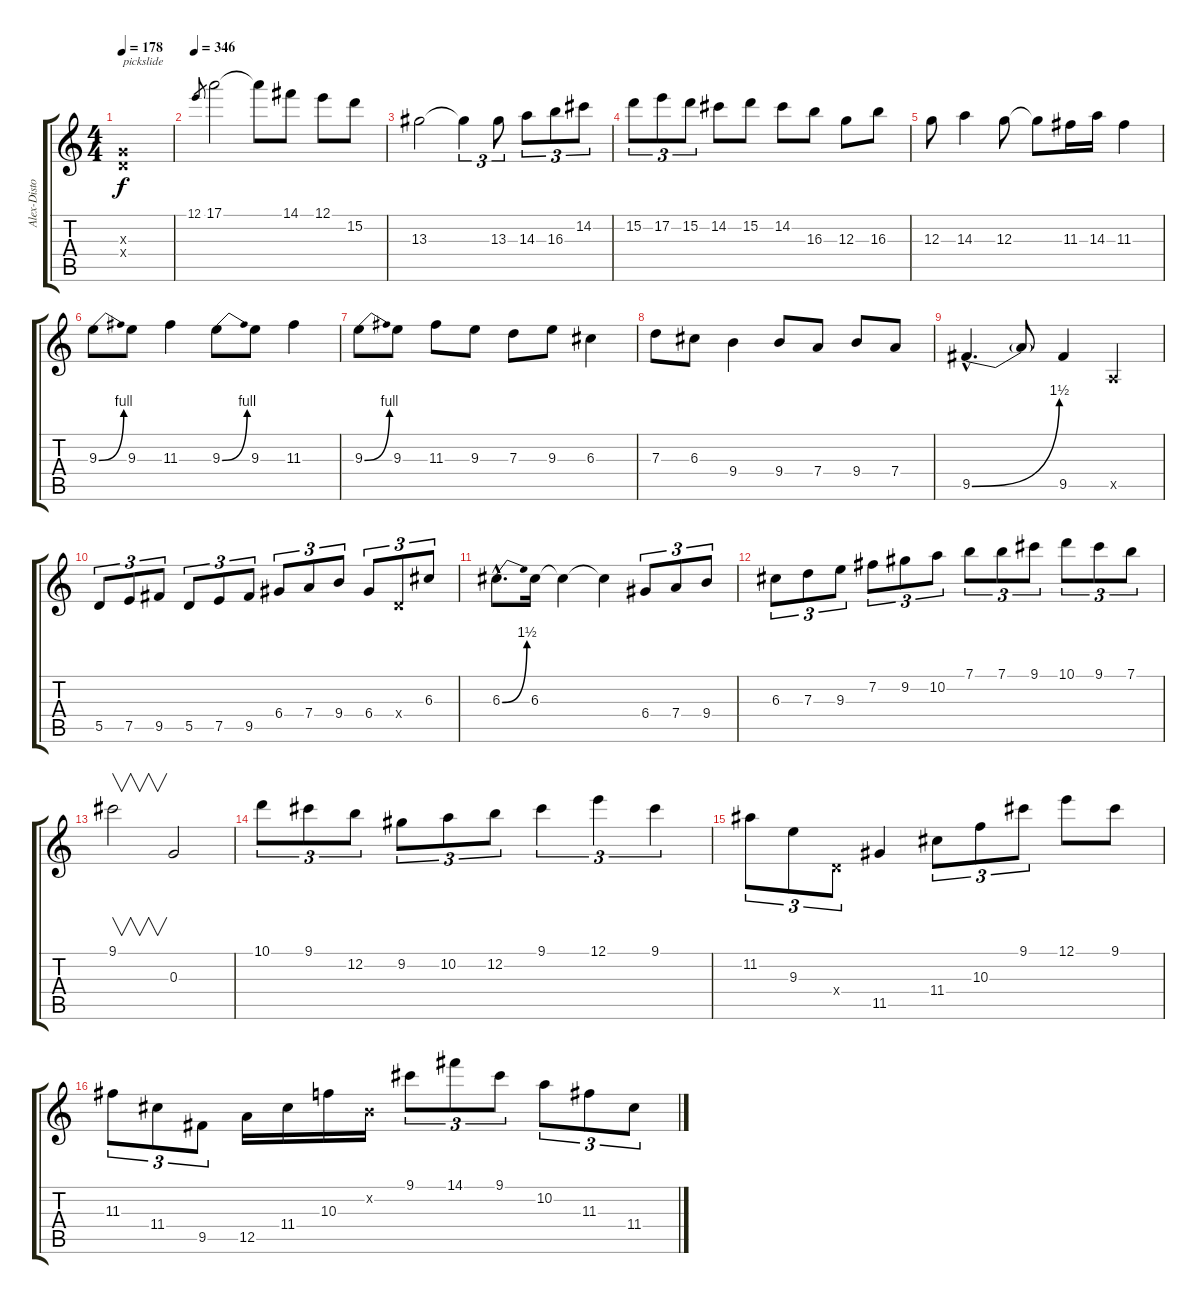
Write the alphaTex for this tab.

\track ("Alex-Distortion" "Alex-Disto") {instrument overdrivenguitar}
\staff {score tabs}
\tuning (E4 B3 G3 D3 A2 E2) {hide}
\ts (4 4)
\tempo 178
\clef g2
\ks c
(0.3{x} 0.4{x}).1{txt "pickslide" dy f} |
\tempo 346
12.1.8{gr} 17.1.2 17.1{t}.8 14.1.8 12.1.8 15.2.8 |
13.3.2 13.3{t}.4{tu (3 2)} 13.3.8{tu (3 2)} 14.3.8{tu (3 2)} 16.3.8{tu (3 2)} 14.2.8{tu (3 2)} |
15.2.8{tu (3 2)} 17.2.8{tu (3 2)} 15.2.8{tu (3 2)} 14.2.8 15.2.8 14.2.8 16.3.8 12.3.8 16.3.8 |
12.3.8 14.3.4 12.3.8 12.3{t}.8 11.3.16 14.3.16 11.3.4 |
9.3{be (bend 0 0 60 4)}.8 9.3.8 11.3.4 9.3{be (bend 0 0 60 4)}.8 9.3.8 11.3.4 |
9.3{be (bend 0 0 60 4)}.8 9.3.8 11.3.8 9.3.8 7.3.8 9.3.8 6.3.4 |
7.3.8 6.3.8 9.4.4 9.4.8 7.4.8 9.4.8 7.4.8 |
9.5{be (bend 0 0 60 6) hac}.4{d} 9.5{t}.8 9.5.4 0.5{x}.4 |
5.5.8{tu (3 2)} 7.5.8{tu (3 2)} 9.5.8{tu (3 2)} 5.5.8{tu (3 2)} 7.5.8{tu (3 2)} 9.5.8{tu (3 2)} 6.4.8{tu (3 2)} 7.4.8{tu (3 2)} 9.4.8{tu (3 2)} 6.4.8{tu (3 2)} 0.4{x}.8{tu (3 2)} 6.3.8{tu (3 2)} |
6.3{be (bend 0 0 60 6) hac}.8{d} 6.3.16 6.3{t}.4 6.3{t}.4 6.4.8{tu (3 2)} 7.4.8{tu (3 2)} 9.4.8{tu (3 2)} |
6.3.8{tu (3 2)} 7.3.8{tu (3 2)} 9.3.8{tu (3 2)} 7.2.8{tu (3 2)} 9.2.8{tu (3 2)} 10.2.8{tu (3 2)} 7.1.8{tu (3 2)} 7.1.8{tu (3 2)} 9.1.8{tu (3 2)} 10.1.8{tu (3 2)} 9.1.8{tu (3 2)} 7.1.8{tu (3 2)} |
9.1.2{v} 0.3.2 |
10.1.8{tu (3 2)} 9.1.8{tu (3 2)} 12.2.8{tu (3 2)} 9.2.8{tu (3 2)} 10.2.8{tu (3 2)} 12.2.8{tu (3 2)} 9.1.4{tu (3 2)} 12.1.4{tu (3 2)} 9.1.4{tu (3 2)} |
11.2.8{tu (3 2)} 9.3.8{tu (3 2)} 0.4{x}.8{tu (3 2)} 11.5.4 11.4.8{tu (3 2)} 10.3.8{tu (3 2)} 9.1.8{tu (3 2)} 12.1.8 9.1.8 |
11.3.8{tu (3 2)} 11.4.8{tu (3 2)} 9.5.8{tu (3 2)} 12.5.16 11.4.16 10.3.16 0.2{x}.16 9.1.8{tu (3 2)} 14.1.8{tu (3 2)} 9.1.8{tu (3 2)} 10.2.8{tu (3 2)} 11.3.8{tu (3 2)} 11.4.8{tu (3 2)}
